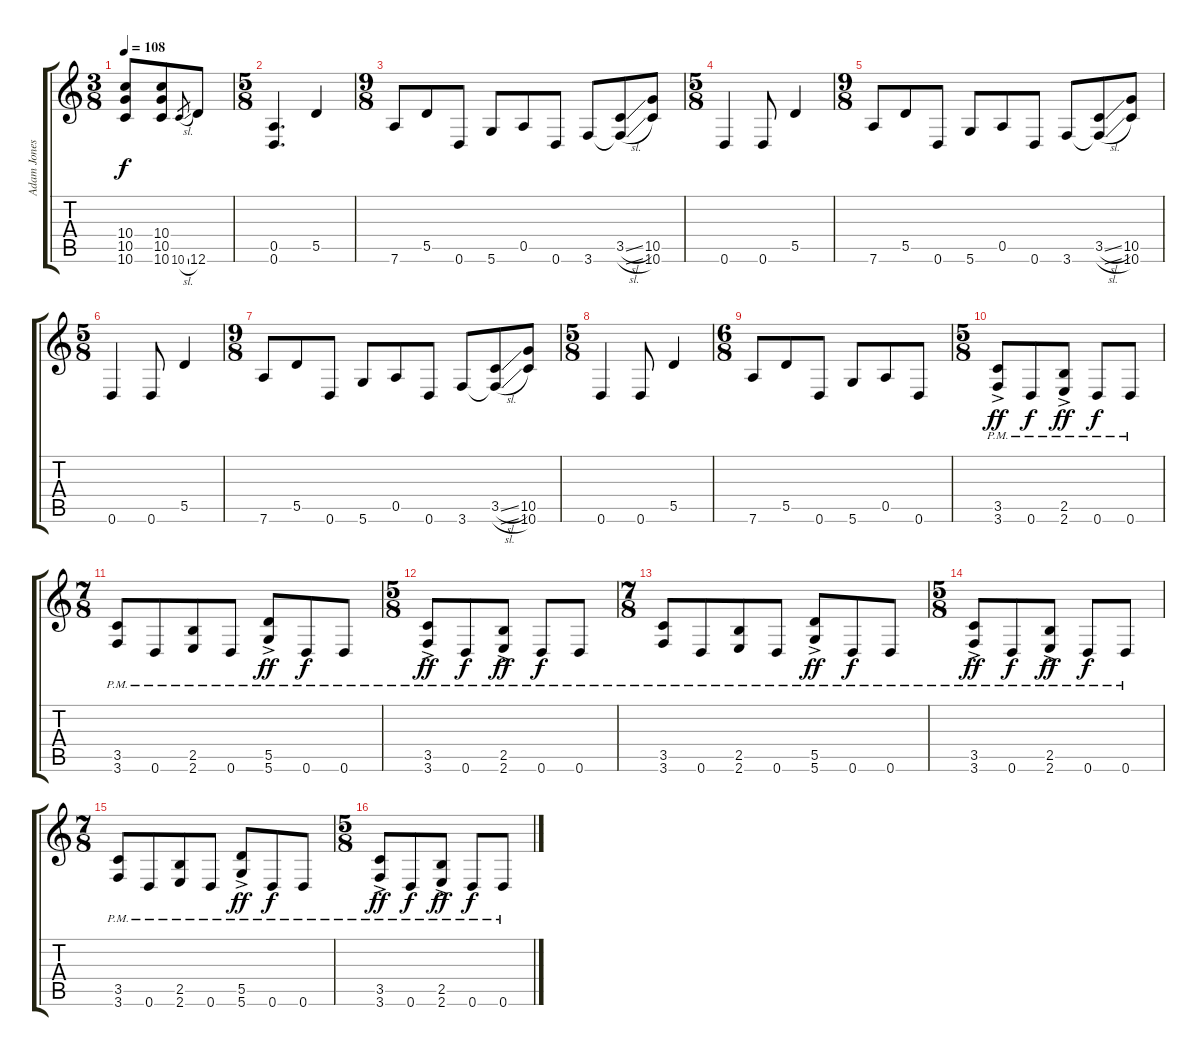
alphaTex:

\track ("Adam Jones" "Adam Jones") {instrument overdrivenguitar}
\staff {score tabs}
\tuning (E4 B3 G3 D3 A2 D2) {hide}
\ts (3 8)
\tempo 108
\clef g2
\ks c
(10.4 10.5 10.6).8{dy f} (10.4 10.5 10.6).8 10.6{sl}.8{gr} 12.6.8 |
\ts (5 8)
(0.5 0.6).4{d} 5.5.4 |
\ts (9 8)
7.6.8 5.5.8 0.6.8 5.6.8 0.5.8 0.6.8 3.6.8 (3.5{sl} 3.6{sl t}).8 (10.5 10.6).8 |
\ts (5 8)
0.6.4 0.6.8 5.5.4 |
\ts (9 8)
7.6.8 5.5.8 0.6.8 5.6.8 0.5.8 0.6.8 3.6.8 (3.5{sl} 3.6{sl t}).8 (10.5 10.6).8 |
\ts (5 8)
0.6.4 0.6.8 5.5.4 |
\ts (9 8)
7.6.8 5.5.8 0.6.8 5.6.8 0.5.8 0.6.8 3.6.8 (3.5{sl} 3.6{sl t}).8 (10.5 10.6).8 |
\ts (5 8)
0.6.4 0.6.8 5.5.4 |
\ts (6 8)
7.6.8 5.5.8 0.6.8 5.6.8 0.5.8 0.6.8 |
\ts (5 8)
(3.5{ac pm} 3.6{ac pm}).8{dy ff} 0.6{pm}.8{dy f} (2.5{ac pm} 2.6{ac pm}).8{dy ff} 0.6{pm}.8{dy f} 0.6{pm}.8 |
\ts (7 8)
(3.5{pm} 3.6{pm}).8 0.6{pm}.8 (2.5{pm} 2.6{pm}).8 0.6{pm}.8 (5.5{ac pm} 5.6{ac pm}).8{dy ff} 0.6{pm}.8{dy f} 0.6{pm}.8 |
\ts (5 8)
(3.5{ac pm} 3.6{ac pm}).8{dy ff} 0.6{pm}.8{dy f} (2.5{ac pm} 2.6{ac pm}).8{dy ff} 0.6{pm}.8{dy f} 0.6{pm}.8 |
\ts (7 8)
(3.5{pm} 3.6{pm}).8 0.6{pm}.8 (2.5{pm} 2.6{pm}).8 0.6{pm}.8 (5.5{ac pm} 5.6{ac pm}).8{dy ff} 0.6{pm}.8{dy f} 0.6{pm}.8 |
\ts (5 8)
(3.5{ac pm} 3.6{ac pm}).8{dy ff} 0.6{pm}.8{dy f} (2.5{ac pm} 2.6{ac pm}).8{dy ff} 0.6{pm}.8{dy f} 0.6{pm}.8 |
\ts (7 8)
(3.5{pm} 3.6{pm}).8 0.6{pm}.8 (2.5{pm} 2.6{pm}).8 0.6{pm}.8 (5.5{ac pm} 5.6{ac pm}).8{dy ff} 0.6{pm}.8{dy f} 0.6{pm}.8 |
\ts (5 8)
(3.5{ac pm} 3.6{ac pm}).8{dy ff} 0.6{pm}.8{dy f} (2.5{ac pm} 2.6{ac pm}).8{dy ff} 0.6{pm}.8{dy f} 0.6{pm}.8
